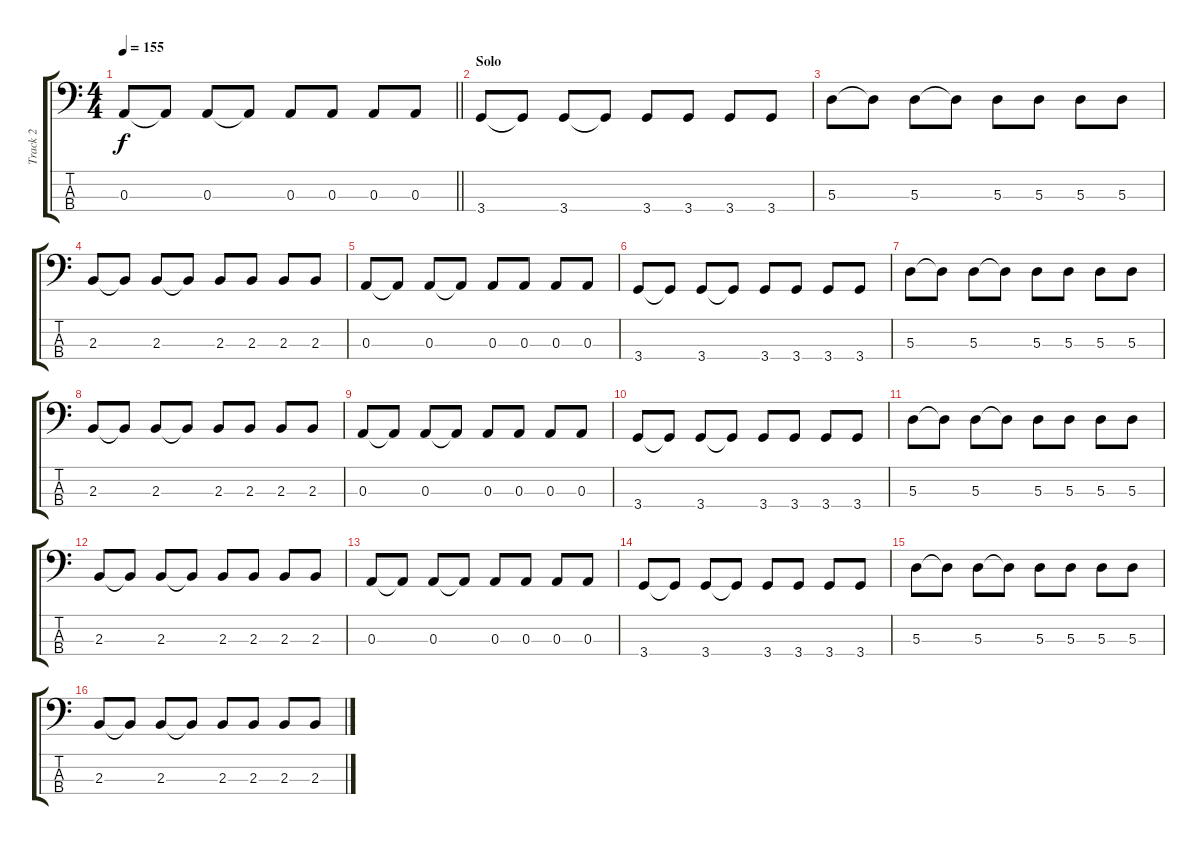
\track ("Track 2" "Track 2") {instrument electricbassfinger}
\staff {score tabs}
\tuning (G2 D2 A1 E1) {hide}
\ts (4 4)
\tempo 155
\clef f4
\barLineRight lightlight
\ks c
0.3.8{dy f} 0.3{t}.8 0.3.8 0.3{t}.8 0.3.8 0.3.8 0.3.8 0.3.8 |
\section ("" "Solo")
3.4.8 3.4{t}.8 3.4.8 3.4{t}.8 3.4.8 3.4.8 3.4.8 3.4.8 |
5.3.8 5.3{t}.8 5.3.8 5.3{t}.8 5.3.8 5.3.8 5.3.8 5.3.8 |
2.3.8 2.3{t}.8 2.3.8 2.3{t}.8 2.3.8 2.3.8 2.3.8 2.3.8 |
0.3.8 0.3{t}.8 0.3.8 0.3{t}.8 0.3.8 0.3.8 0.3.8 0.3.8 |
3.4.8 3.4{t}.8 3.4.8 3.4{t}.8 3.4.8 3.4.8 3.4.8 3.4.8 |
5.3.8 5.3{t}.8 5.3.8 5.3{t}.8 5.3.8 5.3.8 5.3.8 5.3.8 |
2.3.8 2.3{t}.8 2.3.8 2.3{t}.8 2.3.8 2.3.8 2.3.8 2.3.8 |
0.3.8 0.3{t}.8 0.3.8 0.3{t}.8 0.3.8 0.3.8 0.3.8 0.3.8 |
3.4.8 3.4{t}.8 3.4.8 3.4{t}.8 3.4.8 3.4.8 3.4.8 3.4.8 |
5.3.8 5.3{t}.8 5.3.8 5.3{t}.8 5.3.8 5.3.8 5.3.8 5.3.8 |
2.3.8 2.3{t}.8 2.3.8 2.3{t}.8 2.3.8 2.3.8 2.3.8 2.3.8 |
0.3.8 0.3{t}.8 0.3.8 0.3{t}.8 0.3.8 0.3.8 0.3.8 0.3.8 |
3.4.8 3.4{t}.8 3.4.8 3.4{t}.8 3.4.8 3.4.8 3.4.8 3.4.8 |
5.3.8 5.3{t}.8 5.3.8 5.3{t}.8 5.3.8 5.3.8 5.3.8 5.3.8 |
2.3.8 2.3{t}.8 2.3.8 2.3{t}.8 2.3.8 2.3.8 2.3.8 2.3.8
